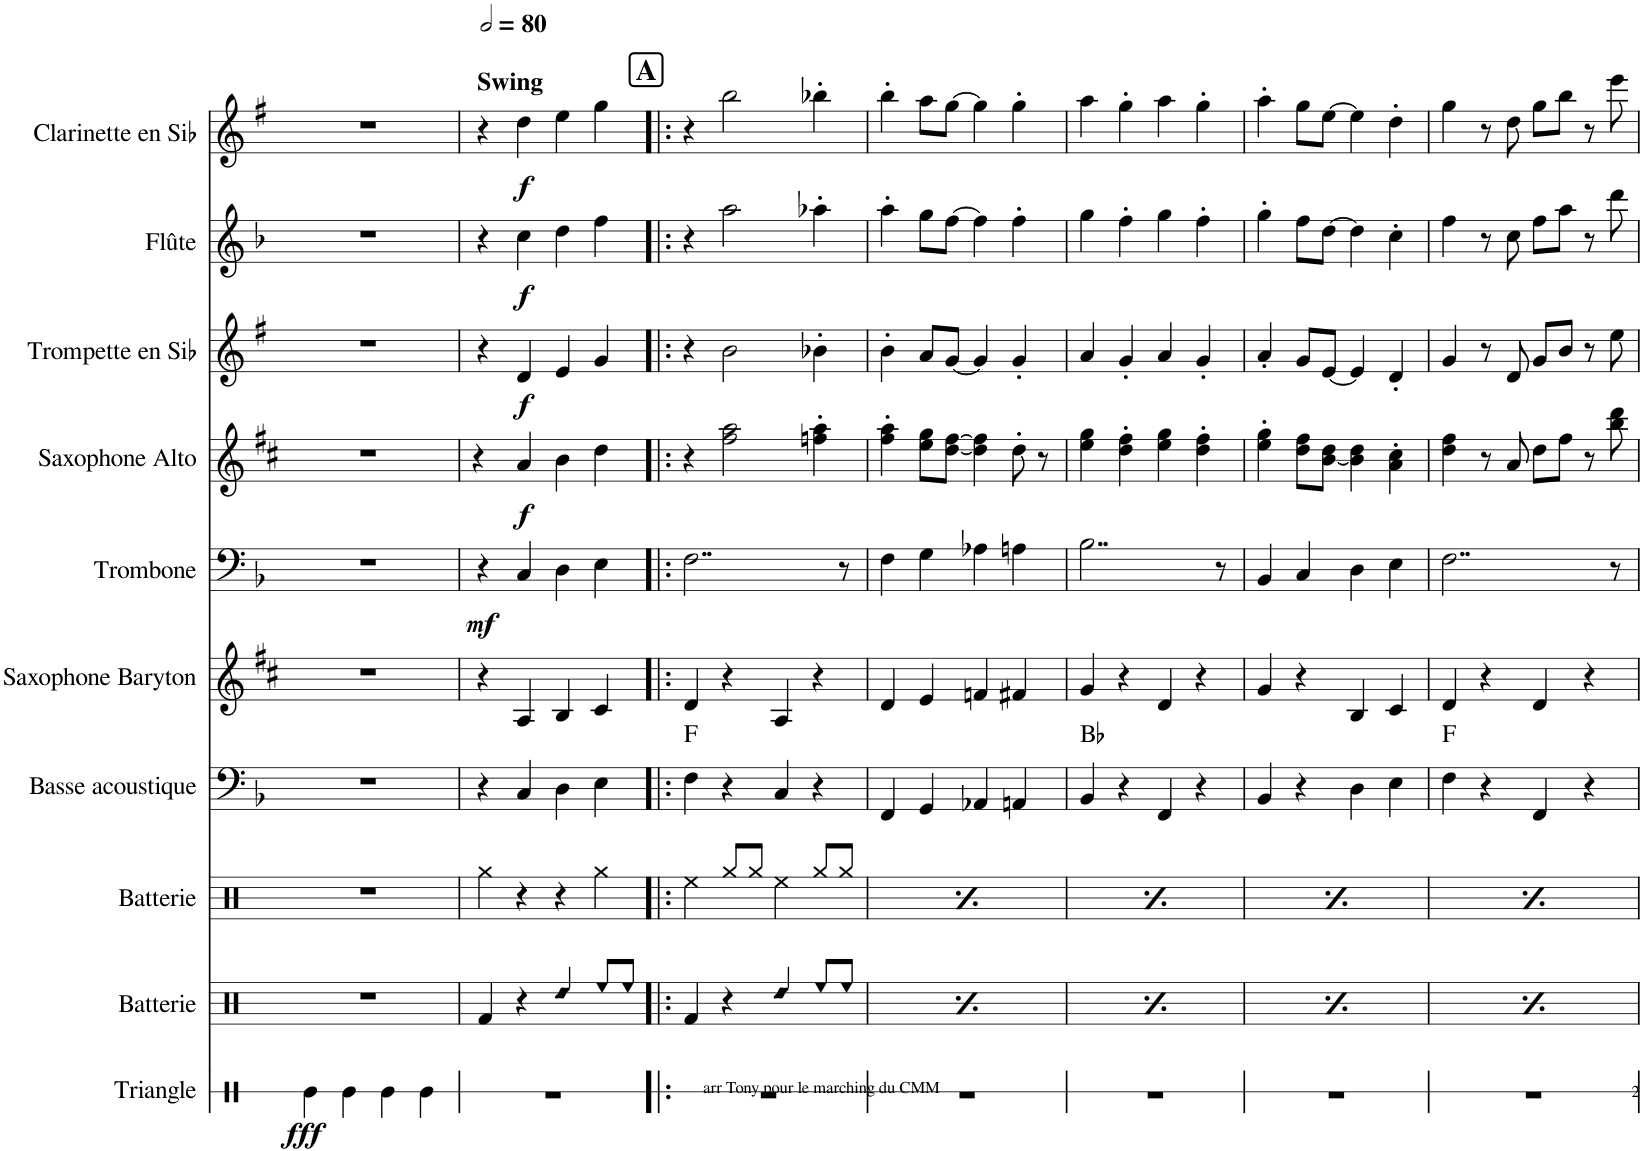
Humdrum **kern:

**kern	**dynam	**kern	**kern	**kern	**harte	**kern	**kern	**dynam	**kern	**dynam	**kern	**dynam	**kern	**dynam	**kern	**dynam
*part10	*part10	*part9	*part8	*part7	*part7	*part6	*part5	*part5	*part4	*part4	*part3	*part3	*part2	*part2	*part1	*part1
*staff10	*staff10	*staff9	*staff8	*staff7	*	*staff6	*staff5	*staff5	*staff4	*staff4	*staff3	*staff3	*staff2	*staff2	*staff1	*staff1
*I"Triangle	*	*I"Batterie	*I"Batterie	*I"Basse acoustique	*	*I"Saxophone Baryton	*I"Trombone	*	*I"Saxophone Alto	*	*I"Trompette en Sib	*	*I"Flûte	*	*I"Clarinette en Sib	*
*I'Trgl.	*	*I'Batt.	*I'Batt.	*I'Basse	*	*I'Sax. Bar.	*I'Tbn.	*	*I'Sax. A.	*	*I'Tromp. Sib	*	*I'Fl.	*	*I'Clar. Sib	*
*stria1	*	*	*	*	*	*	*	*	*	*	*	*	*	*	*	*
*clefX	*	*clefX	*clefX	*clefF4	*	*clefG2	*clefF4	*	*clefG2	*	*clefG2	*	*clefG2	*	*clefG2	*
*	*	*	*	*Trd7c12	*	*Trd12c21	*	*	*Trd5c9	*	*Trd1c2	*	*	*	*Trd1c2	*
*k[]	*	*k[b-]	*k[b-]	*k[b-]	*	*k[f#c#]	*k[b-]	*	*k[f#c#]	*	*k[f#]	*	*k[b-]	*	*k[f#]	*
=1	=1	=1	=1	=1	=1	=1	=1	=1	=1	=1	=1	=1	=1	=1	=1	=1
!	!LO:DY:b	!	!	!	!	!	!	!	!	!	!	!	!	!	!	!
4Re\	fff	1r	1r	1r	.	1r	1r	.	1r	.	1r	.	1r	.	1r	.
4Re\	.	.	.	.	.	.	.	.	.	.	.	.	.	.	.	.
4Re\	.	.	.	.	.	.	.	.	.	.	.	.	.	.	.	.
4Re\	.	.	.	.	.	.	.	.	.	.	.	.	.	.	.	.
=2	=2	=2	=2	=2	=2	=2	=2	=2	=2	=2	=2	=2	=2	=2	=2	=2
*	*	*	*	*	*	*	*	*	*	*	*	*	*	*	*MM160	*
!	!	!	!	!	!	!	!	!	!	!	!	!	!	!	!LO:TX:a:B:t=Swing	!
!	!	!	!	!	!	!	!	!LO:DY:b	!	!	!	!	!	!	!	!
1r	.	4Rf/	4Rgg\	4r	.	4r	4r	mf	4r	.	4r	.	4r	.	4r	.
!	!	!	!	!	!	!	!	!	!	!LO:DY:b	!	!LO:DY:b	!	!LO:DY:b	!	!LO:DY:b
.	.	4r	4r	4C/	.	4A/	4C/	.	4a/	f	4d/	f	4cc\	f	4dd\	f
!	!	!LO:N:head=diamond	!	!	!	!	!	!	!	!	!	!	!	!	!	!
.	.	4Rdd/	4r	4D\	.	4B/	4D\	.	4b\	.	4e/	.	4dd\	.	4ee\	.
.	.	8Ree/L	4Rgg\	4E\	.	4c#/	4E\	.	4dd\	.	4g/	.	4ff\	.	4gg\	.
.	.	8Ree/J	.	.	.	.	.	.	.	.	.	.	.	.	.	.
!!LO:REH:place=s1:a:B:cj:fs=14:t=A
=3!|:	=3!|:	=3!|:	=3!|:	=3!|:	=3!|:	=3!|:	=3!|:	=3!|:	=3!|:	=3!|:	=3!|:	=3!|:	=3!|:	=3!|:	=3!|:	=3!|:
1r	.	4Rf/	4Ree\	4F\	F:maj	4d/	2..F\	.	4r	.	4r	.	4r	.	4r	.
.	.	4r	8Rgg/L	4r	.	4r	.	.	2ff#\ 2aa\	.	2b\	.	2aa\	.	2bb\	.
.	.	.	8Rgg'/J	.	.	.	.	.	.	.	.	.	.	.	.	.
!	!	!LO:N:head=diamond	!	!	!	!	!	!	!	!	!	!	!	!	!	!
.	.	4Rdd/	4Ree\	4C/	.	4A/	.	.	.	.	.	.	.	.	.	.
.	.	8Ree/L	8Rgg/L	4r	.	4r	.	.	4ffn\' 4aa\'	.	4b-X'\	.	4aa-X'\	.	4bb-X'\	.
.	.	8Ree/J	8Rgg'/J	.	.	.	8r	.	.	.	.	.	.	.	.	.
=4	=4	=4	=4	=4	=4	=4	=4	=4	=4	=4	=4	=4	=4	=4	=4	=4
1r	.	4Rf/	4Ree\	4FF/	.	4d/	4F\	.	4ff#\' 4aa\'	.	4b'\	.	4aa'\	.	4bb'\	.
.	.	4r	8Rgg/L	4GG/	.	4e/	4G\	.	8ee\ 8gg\L	.	8a/L	.	8gg\L	.	8aa\L	.
.	.	.	8Rgg'/J	.	.	.	.	.	[8dd\ [8ff#\J	.	[8g/J	.	[8ff\J	.	[8gg\J	.
!	!	!LO:N:head=diamond	!	!	!	!	!	!	!	!	!	!	!	!	!	!
.	.	4Rdd/	4Ree\	4AA-X/	.	4fn/	4A-X\	.	4dd\] 4ff#\]	.	4g/]	.	4ff\]	.	4gg\]	.
.	.	8Ree/L	8Rgg/L	4AAn/	.	4f#X/	4An\	.	8dd'\	.	4g'/	.	4ff'\	.	4gg'\	.
.	.	8Ree/J	8Rgg'/J	.	.	.	.	.	8r	.	.	.	.	.	.	.
=5	=5	=5	=5	=5	=5	=5	=5	=5	=5	=5	=5	=5	=5	=5	=5	=5
1r	.	4Rf/	4Ree\	4BB-/	Bb:maj	4g/	2..B-\	.	4ee\ 4gg\	.	4a/	.	4gg\	.	4aa\	.
.	.	4r	8Rgg/L	4r	.	4r	.	.	4dd\' 4ff#\'	.	4g'/	.	4ff'\	.	4gg'\	.
.	.	.	8Rgg'/J	.	.	.	.	.	.	.	.	.	.	.	.	.
!	!	!LO:N:head=diamond	!	!	!	!	!	!	!	!	!	!	!	!	!	!
.	.	4Rdd/	4Ree\	4FF/	.	4d/	.	.	4ee\ 4gg\	.	4a/	.	4gg\	.	4aa\	.
.	.	8Ree/L	8Rgg/L	4r	.	4r	.	.	4dd\' 4ff#\'	.	4g'/	.	4ff'\	.	4gg'\	.
.	.	8Ree/J	8Rgg'/J	.	.	.	8r	.	.	.	.	.	.	.	.	.
=6	=6	=6	=6	=6	=6	=6	=6	=6	=6	=6	=6	=6	=6	=6	=6	=6
1r	.	4Rf/	4Ree\	4BB-/	.	4g/	4BB-/	.	4ee\' 4gg\'	.	4a'/	.	4gg'\	.	4aa'\	.
.	.	4r	8Rgg/L	4r	.	4r	4C/	.	8dd\ 8ff#\L	.	8g/L	.	8ff\L	.	8gg\L	.
.	.	.	8Rgg'/J	.	.	.	.	.	[8b\ 8dd\J	.	[8e/J	.	[8dd\J	.	[8ee\J	.
!	!	!LO:N:head=diamond	!	!	!	!	!	!	!	!	!	!	!	!	!	!
.	.	4Rdd/	4Ree\	4D\	.	4B/	4D\	.	4b\] 4dd\	.	4e/]	.	4dd\]	.	4ee\]	.
.	.	8Ree/L	8Rgg/L	4E\	.	4c#/	4E\	.	4a\' 4cc#\'	.	4d'/	.	4cc'\	.	4dd'\	.
.	.	8Ree/J	8Rgg'/J	.	.	.	.	.	.	.	.	.	.	.	.	.
=7	=7	=7	=7	=7	=7	=7	=7	=7	=7	=7	=7	=7	=7	=7	=7	=7
1r	.	4Rf/	4Ree\	4F\	F:maj	4d/	2..F\	.	4dd\ 4ff#\	.	4g/	.	4ff\	.	4gg\	.
.	.	4r	8Rgg/L	4r	.	4r	.	.	8r	.	8r	.	8r	.	8r	.
.	.	.	8Rgg'/J	.	.	.	.	.	8a/	.	8d/	.	8cc\	.	8dd\	.
!	!	!LO:N:head=diamond	!	!	!	!	!	!	!	!	!	!	!	!	!	!
.	.	4Rdd/	4Ree\	4FF/	.	4d/	.	.	8dd\L	.	8g/L	.	8ff\L	.	8gg\L	.
.	.	.	.	.	.	.	.	.	8ff#\J	.	8b/J	.	8aa\J	.	8bb\J	.
.	.	8Ree/L	8Rgg/L	4r	.	4r	.	.	8r	.	8r	.	8r	.	8r	.
.	.	8Ree/J	8Rgg'/J	.	.	.	8r	.	8bb\ 8ddd\	.	8ee\	.	8ddd\	.	8eee\	.
=	=	=	=	=	=	=	=	=	=	=	=	=	=	=	=	=
*-	*-	*-	*-	*-	*-	*-	*-	*-	*-	*-	*-	*-	*-	*-	*-	*-
